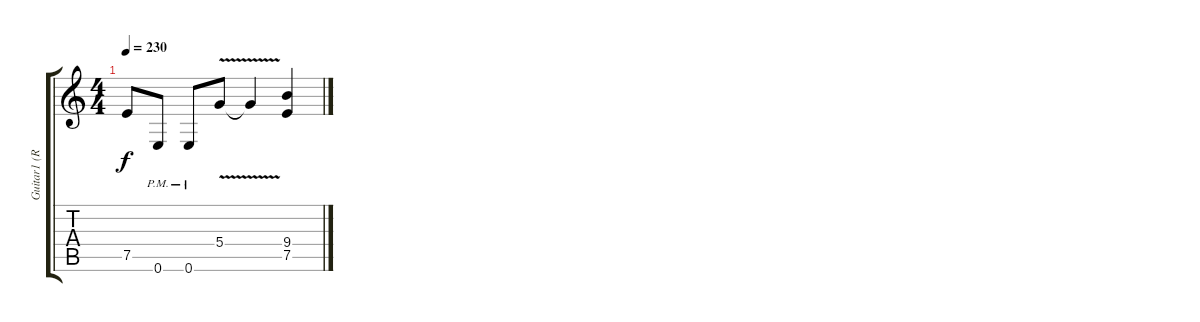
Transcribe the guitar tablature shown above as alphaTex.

\track ("Guitar1 (Rhythm)" "Guitar1 (R") {instrument distortionguitar}
\staff {score tabs}
\tuning (E4 B3 G3 D3 A2 E2) {hide}
\ts (4 4)
\tempo 230
\clef g2
\ks c
7.5.8{dy f} 0.6{pm}.8 0.6{pm}.8 5.4{v}.8 5.4{t}.4 (9.4 7.5).4
